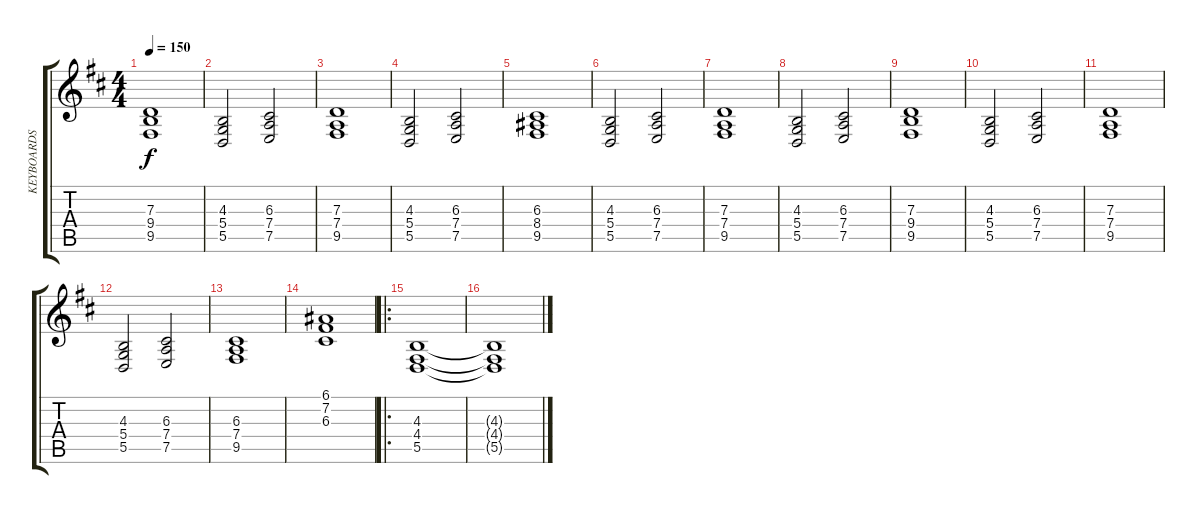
\track ("KEYBOARDS" "KEYBOARDS") {instrument reedorgan}
\staff {score tabs}
\tuning (E4 B3 G3 D3 A2 E2) {hide}
\ts (4 4)
\tempo 150
\clef g2
\ks d
(7.3 9.4 9.5).1{dy f} |
(4.3 5.4 5.5).2 (6.3 7.4 7.5).2 |
(7.3 7.4 9.5).1 |
(4.3 5.4 5.5).2 (6.3 7.4 7.5).2 |
(6.3 8.4 9.5).1 |
(4.3 5.4 5.5).2 (6.3 7.4 7.5).2 |
(7.3 7.4 9.5).1 |
(4.3 5.4 5.5).2 (6.3 7.4 7.5).2 |
(7.3 9.4 9.5).1 |
(4.3 5.4 5.5).2 (6.3 7.4 7.5).2 |
(7.3 7.4 9.5).1 |
(4.3 5.4 5.5).2 (6.3 7.4 7.5).2 |
(6.3 7.4 9.5).1 |
(6.1 7.2 6.3).1 |
\ro
(4.3 4.4 5.5).1 |
(4.3{t} 4.4{t} 5.5{t}).1
